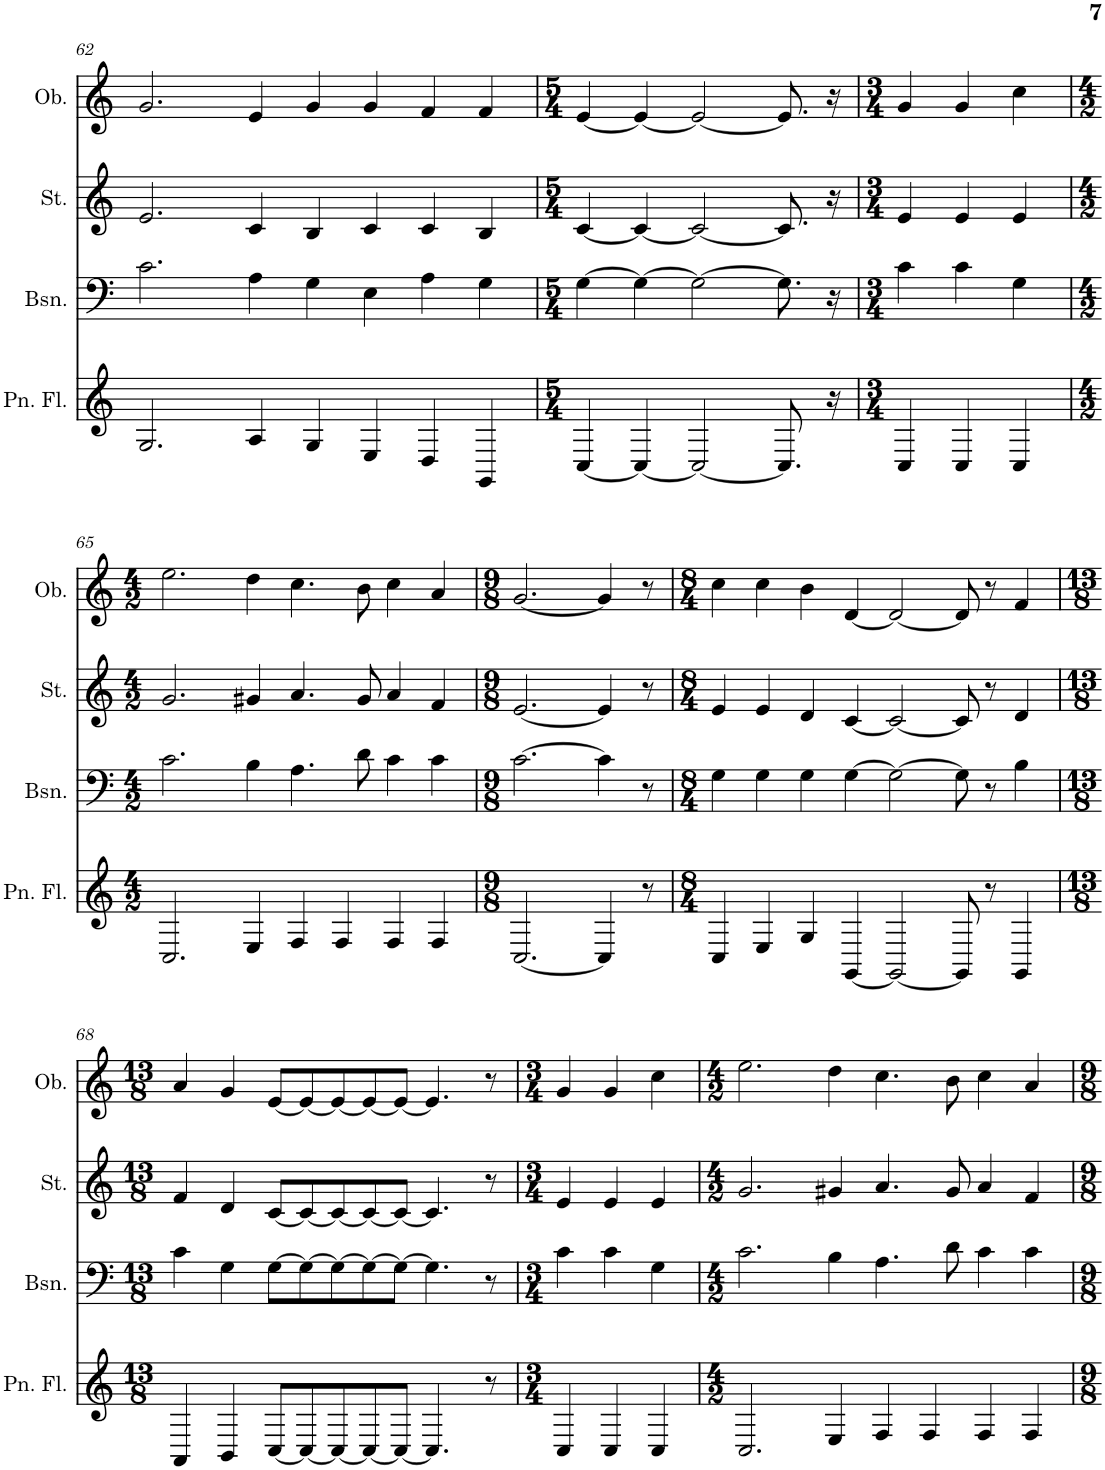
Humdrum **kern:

**kern	**kern	**kern	**kern
*part4	*part3	*part2	*part1
*staff4	*staff3	*staff2	*staff1
*I"Pan Flute	*I"Bassoon	*I"Strings	*I"Oboe
*I'Pn. Fl.	*I'Bsn.	*I'St.	*I'Ob.
!!LO:PB:g=z
*clefG2	*clefF4	*clefG2	*clefG2
*k[]	*k[]	*k[]	*k[]
*M4/2	*M4/2	*M4/2	*M4/2
=62	=62	=62	=62
2.G/	2.c\	2.e/	2.g/
4A/	4A\	4c/	4e/
4G/	4G\	4B/	4g/
4E/	4E\	4c/	4g/
4D/	4A\	4c/	4f/
4GG/	4G\	4B/	4f/
=63	=63	=63	=63
*M5/4	*M5/4	*M5/4	*M5/4
[4C/	[4G\	[4c/	[4e/
4C/_	4G\_	4c/_	4e/_
2C/_	2G\_	2c/_	2e/_
8.C/]	8.G\]	8.c/]	8.e/]
16r	16r	16r	16r
=64	=64	=64	=64
*M3/4	*M3/4	*M3/4	*M3/4
4C/	4c\	4e/	4g/
4C/	4c\	4e/	4g/
4C/	4G\	4e/	4cc\
!!LO:LB:g=z
=65	=65	=65	=65
*M4/2	*M4/2	*M4/2	*M4/2
2.C/	2.c\	2.g/	2.ee\
4E/	4B\	4g#X/	4dd\
4F/	4.A\	4.a/	4.cc\
4F/	.	.	.
.	8d\	8g#/	8b\
4F/	4c\	4a/	4cc\
4F/	4c\	4f/	4a/
=66	=66	=66	=66
*M9/8	*M9/8	*M9/8	*M9/8
[2.C/	[2.c\	[2.e/	[2.g/
4C/]	4c\]	4e/]	4g/]
8r	8r	8r	8r
=67	=67	=67	=67
*M8/4	*M8/4	*M8/4	*M8/4
4C/	4G\	4e/	4cc\
4E/	4G\	4e/	4cc\
4G/	4G\	4d/	4b\
[4GG/	[4G\	[4c/	[4d/
2GG/_	2G\_	2c/_	2d/_
8GG/]	8G\]	8c/]	8d/]
8r	8r	8r	8r
4GG/	4B\	4d/	4f/
!!LO:LB:g=z
=68	=68	=68	=68
*M13/8	*M13/8	*M13/8	*M13/8
4AA/	4c\	4f/	4a/
4BB/	4G\	4d/	4g/
[8C/L	[8G\L	[8c/L	[8e/L
8C/_	8G\_	8c/_	8e/_
8C/_	8G\_	8c/_	8e/_
8C/_	8G\_	8c/_	8e/_
8C/J_	8G\J_	8c/J_	8e/J_
4.C/]	4.G\]	4.c/]	4.e/]
8r	8r	8r	8r
=69	=69	=69	=69
*M3/4	*M3/4	*M3/4	*M3/4
4C/	4c\	4e/	4g/
4C/	4c\	4e/	4g/
4C/	4G\	4e/	4cc\
=70	=70	=70	=70
*M4/2	*M4/2	*M4/2	*M4/2
2.C/	2.c\	2.g/	2.ee\
4E/	4B\	4g#X/	4dd\
4F/	4.A\	4.a/	4.cc\
4F/	.	.	.
.	8d\	8g#/	8b\
4F/	4c\	4a/	4cc\
4F/	4c\	4f/	4a/
=	=	=	=
*-	*-	*-	*-
